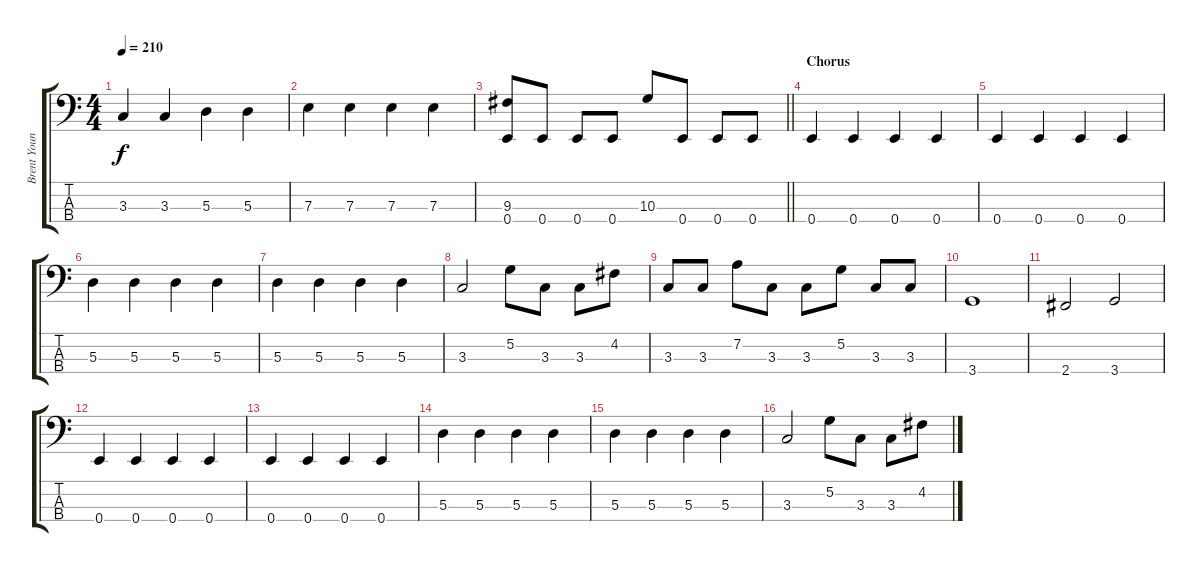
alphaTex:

\track ("Brent Young" "Brent Youn") {instrument electricbasspick}
\staff {score tabs}
\tuning (G2 D2 A1 E1) {hide}
\ts (4 4)
\tempo 210
\clef f4
\ks c
3.3.4{dy f} 3.3.4 5.3.4 5.3.4 |
7.3.4 7.3.4 7.3.4 7.3.4 |
\barLineRight lightlight
(9.3 0.4).8 0.4.8 0.4.8 0.4.8 10.3.8 0.4.8 0.4.8 0.4.8 |
\section ("" "Chorus")
0.4.4 0.4.4 0.4.4 0.4.4 |
0.4.4 0.4.4 0.4.4 0.4.4 |
5.3.4 5.3.4 5.3.4 5.3.4 |
5.3.4 5.3.4 5.3.4 5.3.4 |
3.3.2 5.2.8 3.3.8 3.3.8 4.2.8 |
3.3.8 3.3.8 7.2.8 3.3.8 3.3.8 5.2.8 3.3.8 3.3.8 |
3.4.1 |
2.4.2 3.4.2 |
0.4.4 0.4.4 0.4.4 0.4.4 |
0.4.4 0.4.4 0.4.4 0.4.4 |
5.3.4 5.3.4 5.3.4 5.3.4 |
5.3.4 5.3.4 5.3.4 5.3.4 |
3.3.2 5.2.8 3.3.8 3.3.8 4.2.8
